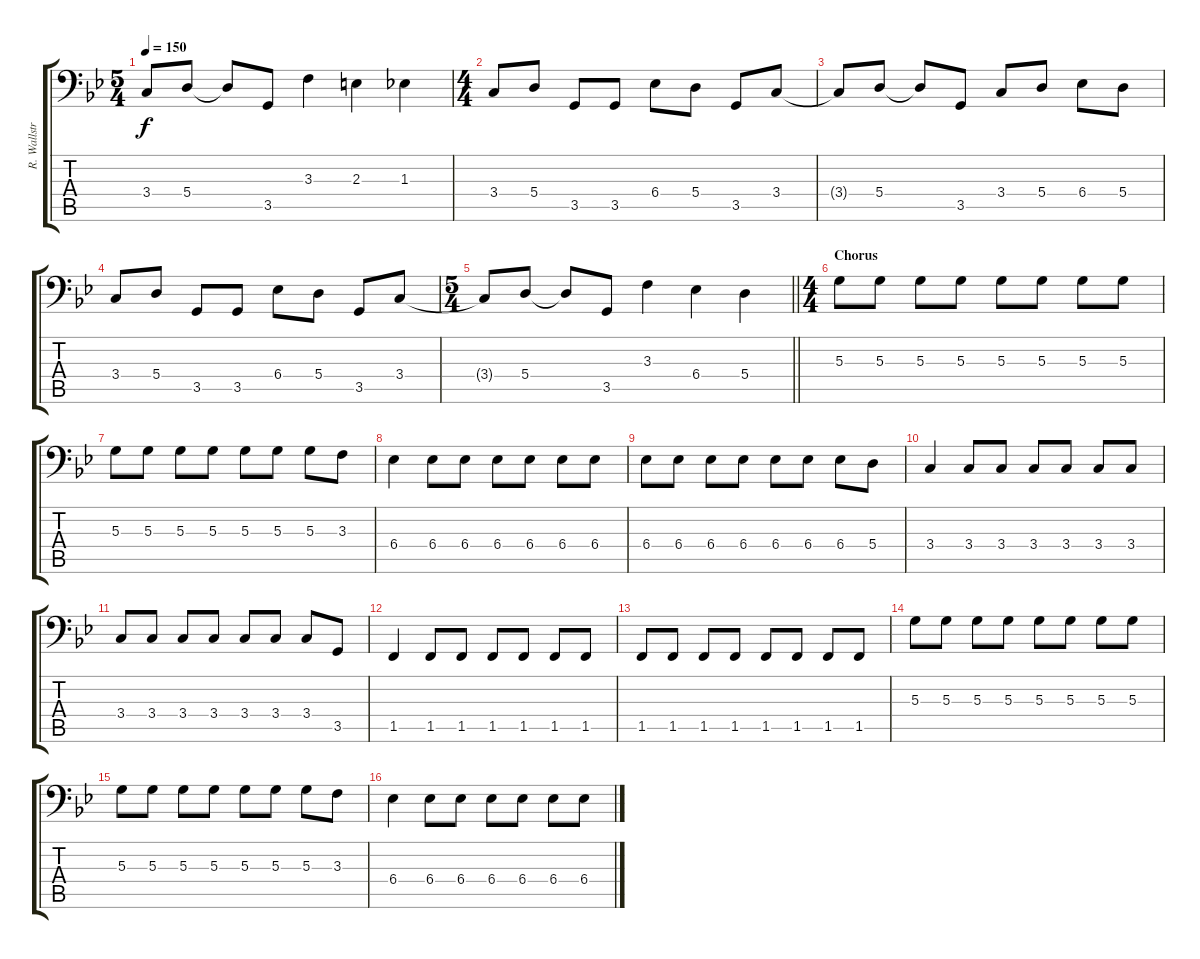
\track ("R. Wallström (Bass)" "R. Wallstr") {instrument electricbassfinger}
\staff {score tabs}
\tuning (C3 G2 D2 A1 E1 B0) {hide}
\ts (5 4)
\tempo 150
\clef f4
\ks gminor
3.4{t}.8{dy f} 5.4.8 5.4{t}.8 3.5.8 3.3.4 2.3.4 1.3.4 |
\ts (4 4)
3.4.8 5.4.8 3.5.8 3.5.8 6.4.8 5.4.8 3.5.8 3.4.8 |
3.4{t}.8 5.4.8 5.4{t}.8 3.5.8 3.4.8 5.4.8 6.4.8 5.4.8 |
3.4.8 5.4.8 3.5.8 3.5.8 6.4.8 5.4.8 3.5.8 3.4.8 |
\ts (5 4)
\barLineRight lightlight
3.4{t}.8 5.4.8 5.4{t}.8 3.5.8 3.3.4 6.4.4 5.4.4 |
\ts (4 4)
\section ("" "Chorus")
5.3.8 5.3.8 5.3.8 5.3.8 5.3.8 5.3.8 5.3.8 5.3.8 |
5.3.8 5.3.8 5.3.8 5.3.8 5.3.8 5.3.8 5.3.8 3.3.8 |
6.4.4 6.4.8 6.4.8 6.4.8 6.4.8 6.4.8 6.4.8 |
6.4.8 6.4.8 6.4.8 6.4.8 6.4.8 6.4.8 6.4.8 5.4.8 |
3.4.4 3.4.8 3.4.8 3.4.8 3.4.8 3.4.8 3.4.8 |
3.4.8 3.4.8 3.4.8 3.4.8 3.4.8 3.4.8 3.4.8 3.5.8 |
1.5.4 1.5.8 1.5.8 1.5.8 1.5.8 1.5.8 1.5.8 |
1.5.8 1.5.8 1.5.8 1.5.8 1.5.8 1.5.8 1.5.8 1.5.8 |
5.3.8 5.3.8 5.3.8 5.3.8 5.3.8 5.3.8 5.3.8 5.3.8 |
5.3.8 5.3.8 5.3.8 5.3.8 5.3.8 5.3.8 5.3.8 3.3.8 |
6.4.4 6.4.8 6.4.8 6.4.8 6.4.8 6.4.8 6.4.8
